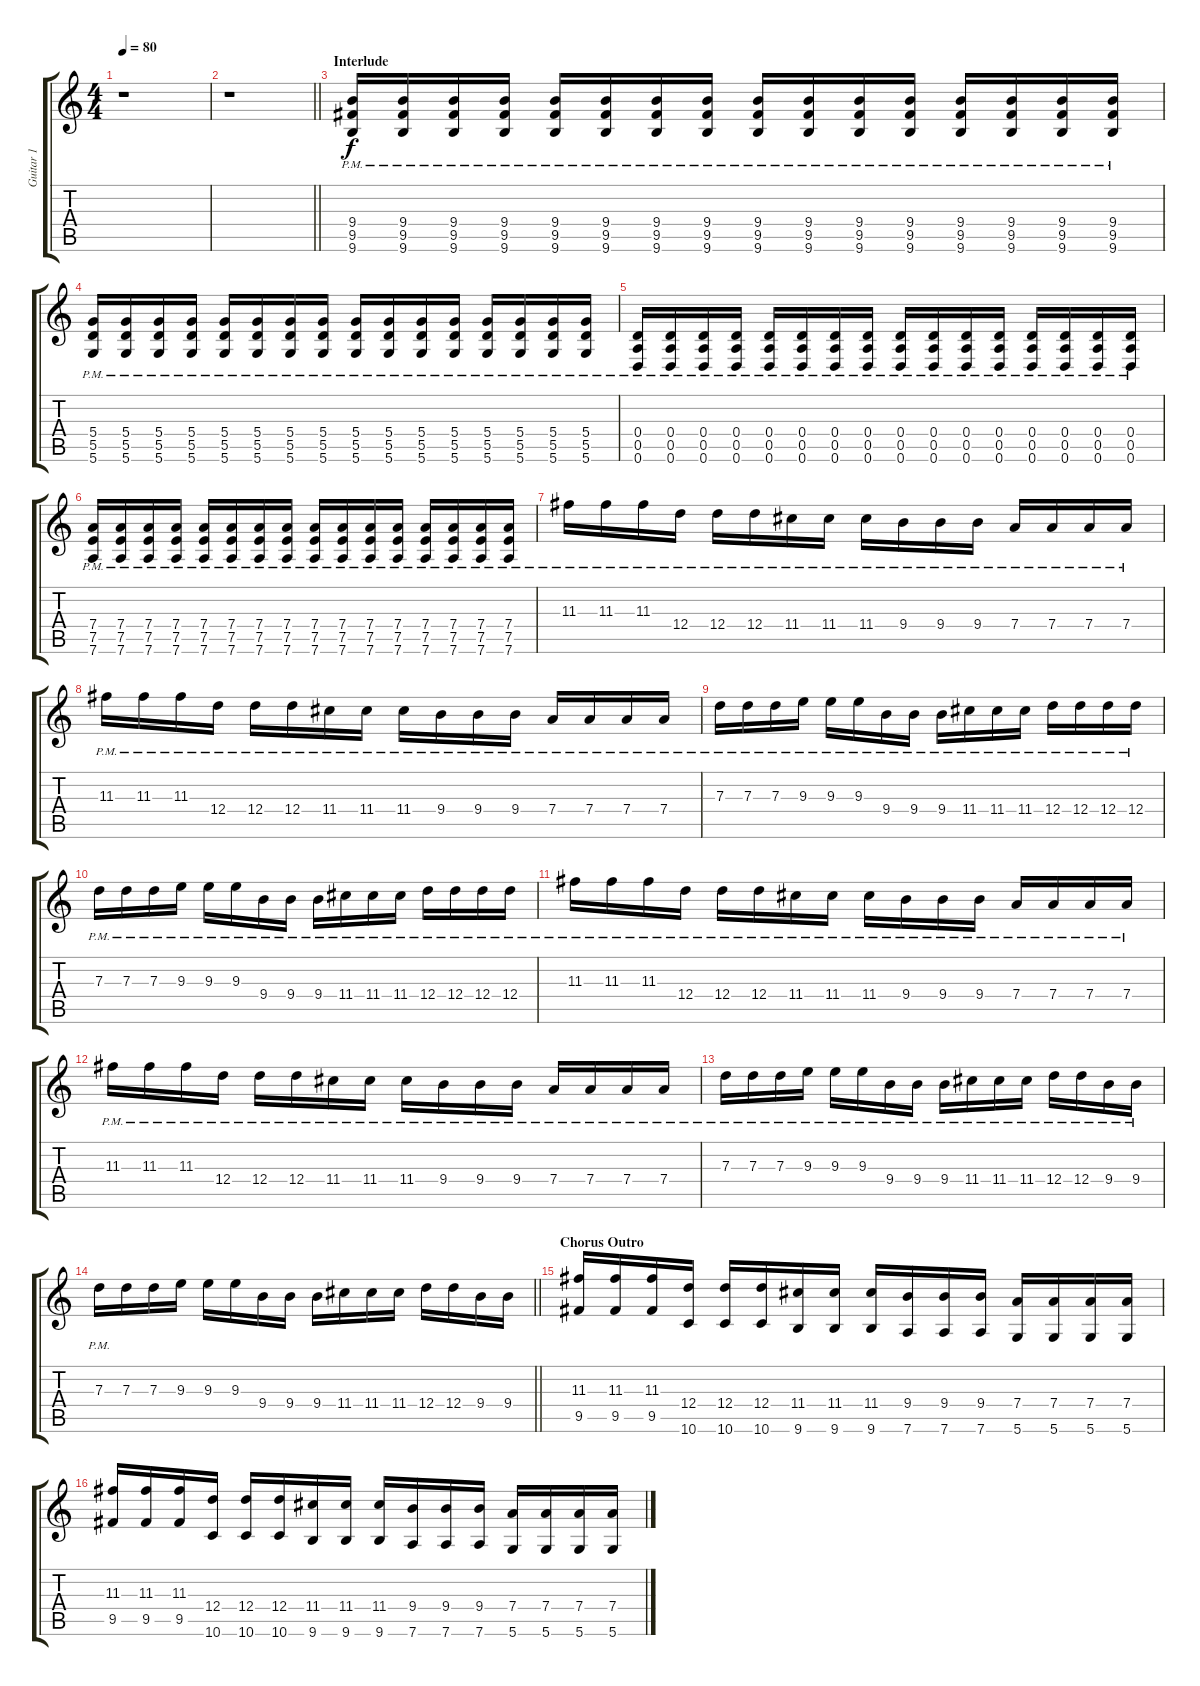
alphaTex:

\track ("Guitar 1" "Guitar 1") {instrument distortionguitar}
\staff {score tabs}
\tuning (E4 B3 G3 D3 A2 D2) {hide}
\ts (4 4)
\tempo 80
\clef g2
\ks c
r.1{dy f} |
\barLineRight lightlight
r.1 |
\section ("" "Interlude")
(9.4{pm} 9.5{pm} 9.6{pm}).16{volume 10 instrument electricguitarmuted} (9.4{pm} 9.5{pm} 9.6{pm}).16 (9.4{pm} 9.5{pm} 9.6{pm}).16 (9.4{pm} 9.5{pm} 9.6{pm}).16 (9.4{pm} 9.5{pm} 9.6{pm}).16 (9.4{pm} 9.5{pm} 9.6{pm}).16 (9.4{pm} 9.5{pm} 9.6{pm}).16 (9.4{pm} 9.5{pm} 9.6{pm}).16 (9.4{pm} 9.5{pm} 9.6{pm}).16 (9.4{pm} 9.5{pm} 9.6{pm}).16 (9.4{pm} 9.5{pm} 9.6{pm}).16 (9.4{pm} 9.5{pm} 9.6{pm}).16 (9.4{pm} 9.5{pm} 9.6{pm}).16 (9.4{pm} 9.5{pm} 9.6{pm}).16 (9.4{pm} 9.5{pm} 9.6{pm}).16 (9.4{pm} 9.5{pm} 9.6{pm}).16 |
(5.4{pm} 5.5{pm} 5.6{pm}).16 (5.4{pm} 5.5{pm} 5.6{pm}).16 (5.4{pm} 5.5{pm} 5.6{pm}).16 (5.4{pm} 5.5{pm} 5.6{pm}).16 (5.4{pm} 5.5{pm} 5.6{pm}).16 (5.4{pm} 5.5{pm} 5.6{pm}).16 (5.4{pm} 5.5{pm} 5.6{pm}).16 (5.4{pm} 5.5{pm} 5.6{pm}).16 (5.4{pm} 5.5{pm} 5.6{pm}).16 (5.4{pm} 5.5{pm} 5.6{pm}).16 (5.4{pm} 5.5{pm} 5.6{pm}).16 (5.4{pm} 5.5{pm} 5.6{pm}).16 (5.4{pm} 5.5{pm} 5.6{pm}).16 (5.4{pm} 5.5{pm} 5.6{pm}).16 (5.4{pm} 5.5{pm} 5.6{pm}).16 (5.4{pm} 5.5{pm} 5.6{pm}).16 |
(0.4{pm} 0.5{pm} 0.6{pm}).16 (0.4{pm} 0.5{pm} 0.6{pm}).16 (0.4{pm} 0.5{pm} 0.6{pm}).16 (0.4{pm} 0.5{pm} 0.6{pm}).16 (0.4{pm} 0.5{pm} 0.6{pm}).16 (0.4{pm} 0.5{pm} 0.6{pm}).16 (0.4{pm} 0.5{pm} 0.6{pm}).16 (0.4{pm} 0.5{pm} 0.6{pm}).16 (0.4{pm} 0.5{pm} 0.6{pm}).16 (0.4{pm} 0.5{pm} 0.6{pm}).16 (0.4{pm} 0.5{pm} 0.6{pm}).16 (0.4{pm} 0.5{pm} 0.6{pm}).16 (0.4{pm} 0.5{pm} 0.6{pm}).16 (0.4{pm} 0.5{pm} 0.6{pm}).16 (0.4{pm} 0.5{pm} 0.6{pm}).16 (0.4{pm} 0.5{pm} 0.6{pm}).16 |
(7.4{pm} 7.5{pm} 7.6{pm}).16 (7.4{pm} 7.5{pm} 7.6{pm}).16 (7.4{pm} 7.5{pm} 7.6{pm}).16 (7.4{pm} 7.5{pm} 7.6{pm}).16 (7.4{pm} 7.5{pm} 7.6{pm}).16 (7.4{pm} 7.5{pm} 7.6{pm}).16 (7.4{pm} 7.5{pm} 7.6{pm}).16 (7.4{pm} 7.5{pm} 7.6{pm}).16 (7.4{pm} 7.5{pm} 7.6{pm}).16 (7.4{pm} 7.5{pm} 7.6{pm}).16 (7.4{pm} 7.5{pm} 7.6{pm}).16 (7.4{pm} 7.5{pm} 7.6{pm}).16 (7.4{pm} 7.5{pm} 7.6{pm}).16 (7.4{pm} 7.5{pm} 7.6{pm}).16 (7.4{pm} 7.5{pm} 7.6{pm}).16 (7.4{pm} 7.5{pm} 7.6{pm}).16 |
11.3{pm}.16{instrument distortionguitar} 11.3{pm}.16 11.3{pm}.16 12.4{pm}.16 12.4{pm}.16 12.4{pm}.16 11.4{pm}.16 11.4{pm}.16 11.4{pm}.16 9.4{pm}.16 9.4{pm}.16 9.4{pm}.16 7.4{pm}.16 7.4{pm}.16 7.4{pm}.16 7.4{pm}.16 |
11.3{pm}.16 11.3{pm}.16 11.3{pm}.16 12.4{pm}.16 12.4{pm}.16 12.4{pm}.16 11.4{pm}.16 11.4{pm}.16 11.4{pm}.16 9.4{pm}.16 9.4{pm}.16 9.4{pm}.16 7.4{pm}.16 7.4{pm}.16 7.4{pm}.16 7.4{pm}.16 |
7.3{pm}.16 7.3{pm}.16 7.3{pm}.16 9.3{pm}.16 9.3{pm}.16 9.3{pm}.16 9.4{pm}.16 9.4{pm}.16 9.4{pm}.16 11.4{pm}.16 11.4{pm}.16 11.4{pm}.16 12.4{pm}.16 12.4{pm}.16 12.4{pm}.16 12.4{pm}.16 |
7.3{pm}.16 7.3{pm}.16 7.3{pm}.16 9.3{pm}.16 9.3{pm}.16 9.3{pm}.16 9.4{pm}.16 9.4{pm}.16 9.4{pm}.16 11.4{pm}.16 11.4{pm}.16 11.4{pm}.16 12.4{pm}.16 12.4{pm}.16 12.4{pm}.16 12.4{pm}.16 |
11.3{pm}.16 11.3{pm}.16 11.3{pm}.16 12.4{pm}.16 12.4{pm}.16 12.4{pm}.16 11.4{pm}.16 11.4{pm}.16 11.4{pm}.16 9.4{pm}.16 9.4{pm}.16 9.4{pm}.16 7.4{pm}.16 7.4{pm}.16 7.4{pm}.16 7.4{pm}.16 |
11.3{pm}.16 11.3{pm}.16 11.3{pm}.16 12.4{pm}.16 12.4{pm}.16 12.4{pm}.16 11.4{pm}.16 11.4{pm}.16 11.4{pm}.16 9.4{pm}.16 9.4{pm}.16 9.4{pm}.16 7.4{pm}.16 7.4{pm}.16 7.4{pm}.16 7.4{pm}.16 |
7.3{pm}.16 7.3{pm}.16 7.3{pm}.16 9.3{pm}.16 9.3{pm}.16 9.3{pm}.16 9.4{pm}.16 9.4{pm}.16 9.4{pm}.16 11.4{pm}.16 11.4{pm}.16 11.4{pm}.16 12.4{pm}.16 12.4{pm}.16 9.4{pm}.16 9.4{pm}.16 |
\barLineRight lightlight
7.3{pm}.16 7.3.16 7.3.16 9.3.16 9.3.16 9.3.16 9.4.16 9.4.16 9.4.16 11.4.16 11.4.16 11.4.16 12.4.16 12.4.16 9.4.16 9.4.16 |
\section ("" "Chorus Outro")
(11.3 9.5).16{volume 7 instrument distortionguitar} (11.3 9.5).16 (11.3 9.5).16 (12.4 10.6).16 (12.4 10.6).16 (12.4 10.6).16 (11.4 9.6).16 (11.4 9.6).16 (11.4 9.6).16 (9.4 7.6).16 (9.4 7.6).16 (9.4 7.6).16 (7.4 5.6).16 (7.4 5.6).16 (7.4 5.6).16 (7.4 5.6).16 |
(11.3 9.5).16{volume 7 instrument distortionguitar} (11.3 9.5).16 (11.3 9.5).16 (12.4 10.6).16 (12.4 10.6).16 (12.4 10.6).16 (11.4 9.6).16 (11.4 9.6).16 (11.4 9.6).16 (9.4 7.6).16 (9.4 7.6).16 (9.4 7.6).16 (7.4 5.6).16 (7.4 5.6).16 (7.4 5.6).16 (7.4 5.6).16
